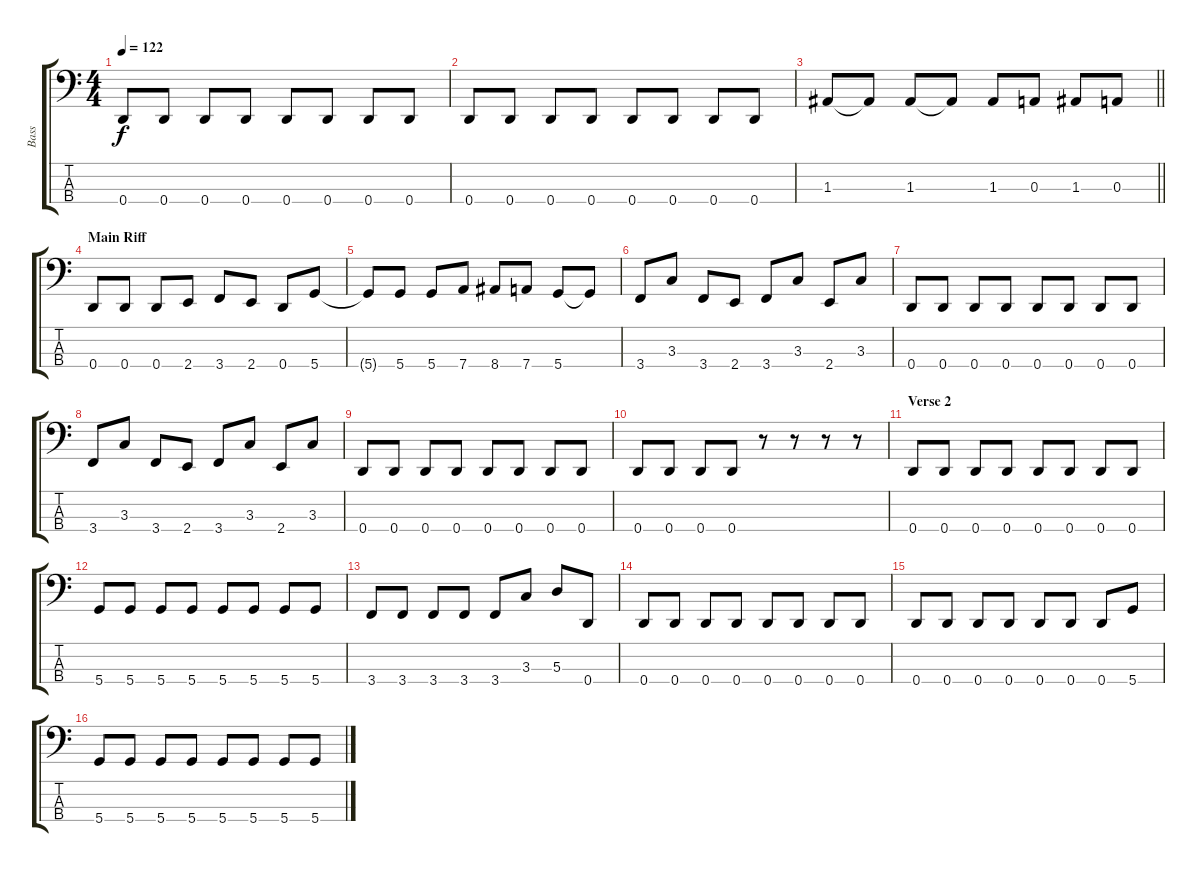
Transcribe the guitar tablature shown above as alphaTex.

\track ("Bass" "Bass") {instrument electricbasspick}
\staff {score tabs}
\tuning (G2 D2 A1 D1) {hide}
\ts (4 4)
\tempo 122
\clef f4
\ks c
0.4.8{dy f} 0.4.8 0.4.8 0.4.8 0.4.8 0.4.8 0.4.8 0.4.8 |
0.4.8 0.4.8 0.4.8 0.4.8 0.4.8 0.4.8 0.4.8 0.4.8 |
\barLineRight lightlight
1.3.8 1.3{t}.8 1.3.8 1.3{t}.8 1.3.8 0.3.8 1.3.8 0.3.8 |
\section ("" "Main Riff")
0.4.8 0.4.8 0.4.8 2.4.8 3.4.8 2.4.8 0.4.8 5.4.8 |
5.4{t}.8 5.4.8 5.4.8 7.4.8 8.4.8 7.4.8 5.4.8 5.4{t}.8 |
3.4.8 3.3.8 3.4.8 2.4.8 3.4.8 3.3.8 2.4.8 3.3.8 |
0.4.8 0.4.8 0.4.8 0.4.8 0.4.8 0.4.8 0.4.8 0.4.8 |
3.4.8 3.3.8 3.4.8 2.4.8 3.4.8 3.3.8 2.4.8 3.3.8 |
0.4.8 0.4.8 0.4.8 0.4.8 0.4.8 0.4.8 0.4.8 0.4.8 |
0.4.8 0.4.8 0.4.8 0.4.8 r.8 r.8 r.8 r.8 |
\section ("" "Verse 2")
0.4.8 0.4.8 0.4.8 0.4.8 0.4.8 0.4.8 0.4.8 0.4.8 |
5.4.8 5.4.8 5.4.8 5.4.8 5.4.8 5.4.8 5.4.8 5.4.8 |
3.4.8 3.4.8 3.4.8 3.4.8 3.4.8 3.3.8 5.3.8 0.4.8 |
0.4.8 0.4.8 0.4.8 0.4.8 0.4.8 0.4.8 0.4.8 0.4.8 |
0.4.8 0.4.8 0.4.8 0.4.8 0.4.8 0.4.8 0.4.8 5.4.8 |
5.4.8 5.4.8 5.4.8 5.4.8 5.4.8 5.4.8 5.4.8 5.4.8
